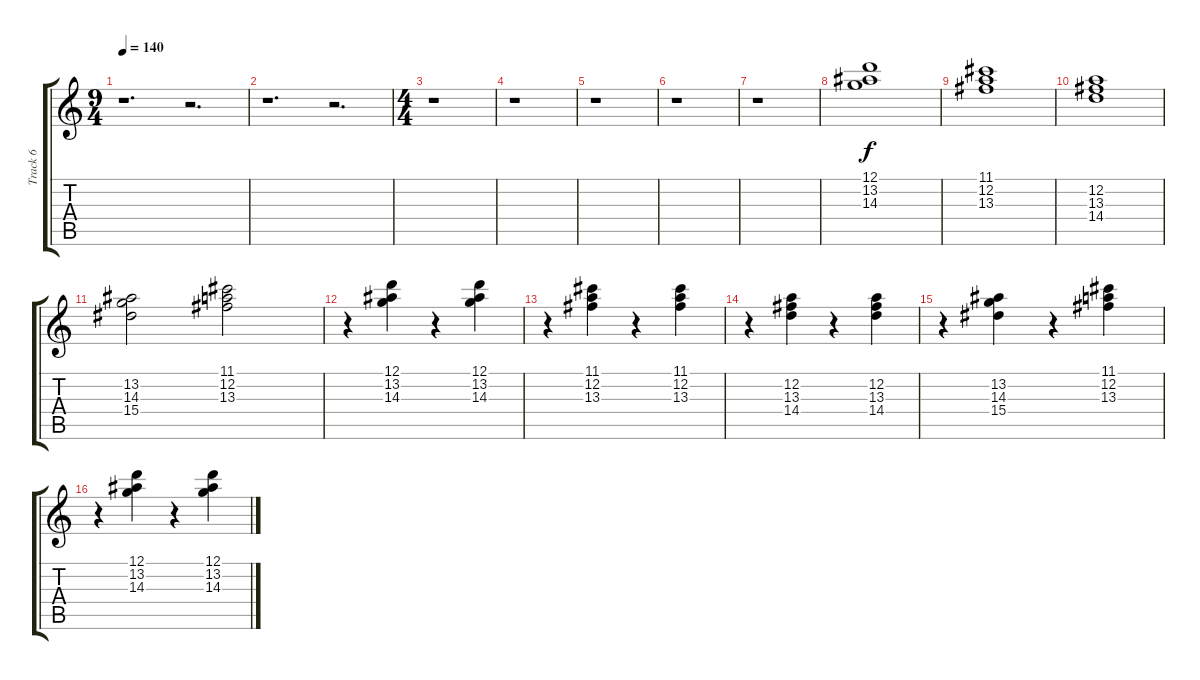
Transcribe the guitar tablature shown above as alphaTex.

\track ("Track 6" "Track 6") {instrument electricguitarclean}
\staff {score tabs}
\tuning (D4 A3 F3 C3 G2 C2) {hide}
\ts (9 4)
\tempo 140
\clef g2
\ks c
r.1{d dy f} r.2{d} |
r.1{d} r.2{d} |
\ts (4 4)
r.1 |
r.1 |
r.1 |
r.1 |
r.1 |
(12.1 13.2 14.3).1 |
(11.1 12.2 13.3).1 |
(12.2 13.3 14.4).1 |
(13.2 14.3 15.4).2 (11.1 12.2 13.3).2 |
r.4 (12.1 13.2 14.3).4 r.4 (12.1 13.2 14.3).4 |
r.4 (11.1 12.2 13.3).4 r.4 (11.1 12.2 13.3).4 |
r.4 (12.2 13.3 14.4).4 r.4 (12.2 13.3 14.4).4 |
r.4 (13.2 14.3 15.4).4 r.4 (11.1 12.2 13.3).4 |
r.4 (12.1 13.2 14.3).4 r.4 (12.1 13.2 14.3).4
